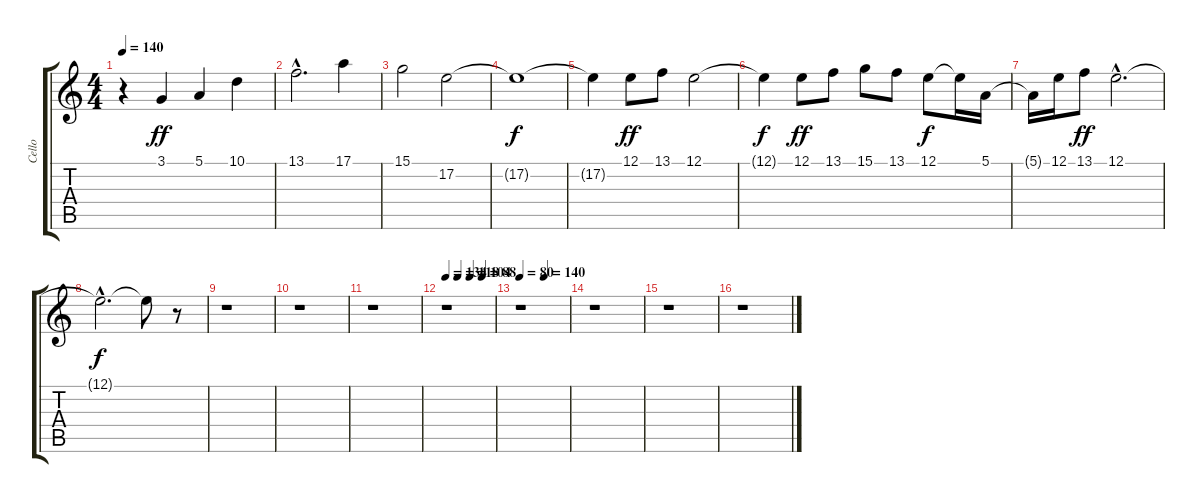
\track ("Cello" "Cello") {instrument cello}
\staff {score tabs}
\tuning (E4 B3 G3 D3 A2 E2) {hide}
\ts (4 4)
\tempo 140
\clef g2
\ks c
r.4{dy ff} 3.1.4{volume 16} 5.1.4 10.1.4 |
13.1{hac}.2{d} 17.1.4 |
15.1.2 17.2.2 |
17.2{t}.1{dy f} |
17.2{t}.4 12.1.8{dy ff} 13.1.8 12.1.2 |
12.1{t}.4{dy f} 12.1.8{dy ff} 13.1.8 15.1.8 13.1.8 12.1.8{dy f} 12.1{t}.16 5.1.16 |
5.1{t}.16 12.1.16 13.1.8{dy ff} 12.1{hac}.2{d} |
12.1{hac t}.2{d dy f} 12.1{t}.8 r.8 |
r.1 |
r.1 |
r.1 |
\tempo 134
\tempo (118 0.25)
\tempo (104 0.5)
\tempo (88 0.75)
r.1 |
\tempo 80
\tempo (140 0.5)
r.1 |
r.1 |
r.1 |
r.1
